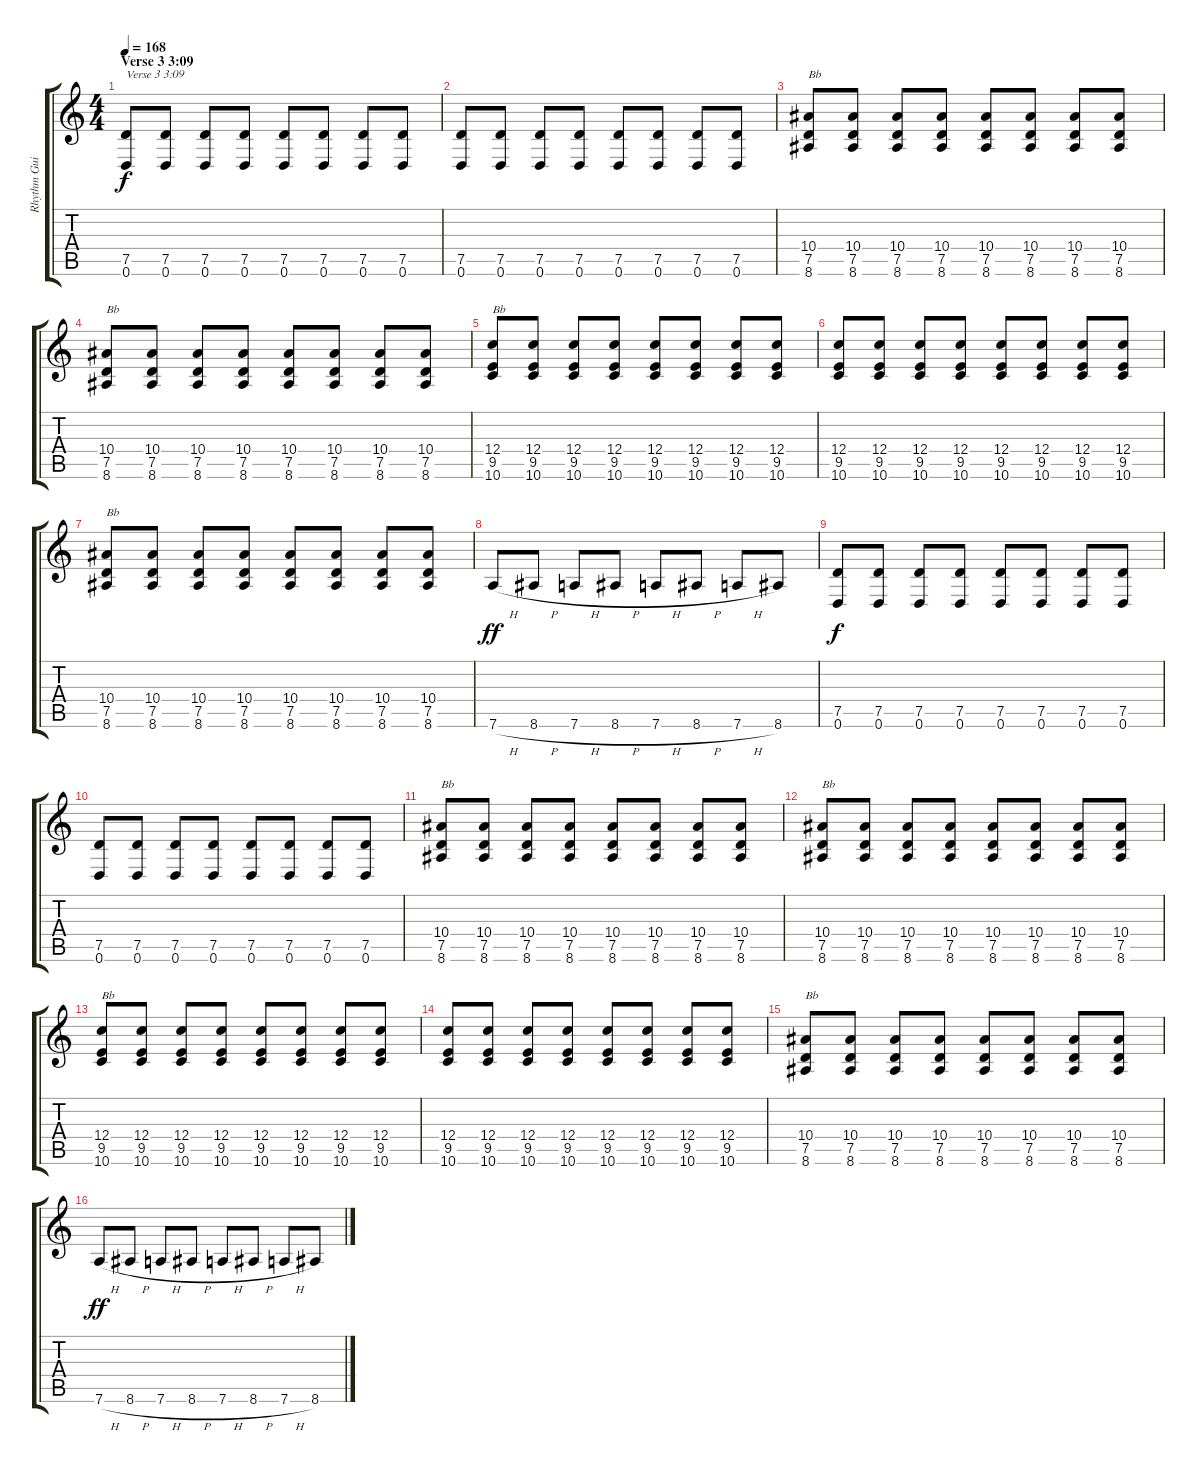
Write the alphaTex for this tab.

\track ("Rhythm Guitar (right)" "Rhythm Gui") {instrument overdrivenguitar}
\staff {score tabs}
\tuning (D4 A3 F3 C3 G2 D2) {hide}
\ts (4 4)
\section ("" "Verse 3 3:09")
\tempo 168
\clef g2
\ks c
(7.5 0.6).8{txt "Verse 3 3:09" dy f} (7.5 0.6).8 (7.5 0.6).8 (7.5 0.6).8 (7.5 0.6).8 (7.5 0.6).8 (7.5 0.6).8 (7.5 0.6).8 |
(7.5 0.6).8 (7.5 0.6).8 (7.5 0.6).8 (7.5 0.6).8 (7.5 0.6).8 (7.5 0.6).8 (7.5 0.6).8 (7.5 0.6).8 |
(10.4 7.5 8.6).8{txt "Bb"} (10.4 7.5 8.6).8 (10.4 7.5 8.6).8 (10.4 7.5 8.6).8 (10.4 7.5 8.6).8 (10.4 7.5 8.6).8 (10.4 7.5 8.6).8 (10.4 7.5 8.6).8 |
(10.4 7.5 8.6).8{txt "Bb"} (10.4 7.5 8.6).8 (10.4 7.5 8.6).8 (10.4 7.5 8.6).8 (10.4 7.5 8.6).8 (10.4 7.5 8.6).8 (10.4 7.5 8.6).8 (10.4 7.5 8.6).8 |
(12.4 9.5 10.6).8{txt "Bb"} (12.4 9.5 10.6).8 (12.4 9.5 10.6).8 (12.4 9.5 10.6).8 (12.4 9.5 10.6).8 (12.4 9.5 10.6).8 (12.4 9.5 10.6).8 (12.4 9.5 10.6).8 |
(12.4 9.5 10.6).8 (12.4 9.5 10.6).8 (12.4 9.5 10.6).8 (12.4 9.5 10.6).8 (12.4 9.5 10.6).8 (12.4 9.5 10.6).8 (12.4 9.5 10.6).8 (12.4 9.5 10.6).8 |
(10.4 7.5 8.6).8{txt "Bb"} (10.4 7.5 8.6).8 (10.4 7.5 8.6).8 (10.4 7.5 8.6).8 (10.4 7.5 8.6).8 (10.4 7.5 8.6).8 (10.4 7.5 8.6).8 (10.4 7.5 8.6).8 |
7.6{h}.8{dy ff} 8.6{h}.8 7.6{h}.8 8.6{h}.8 7.6{h}.8 8.6{h}.8 7.6{h}.8 8.6.8 |
(7.5 0.6).8{dy f} (7.5 0.6).8 (7.5 0.6).8 (7.5 0.6).8 (7.5 0.6).8 (7.5 0.6).8 (7.5 0.6).8 (7.5 0.6).8 |
(7.5 0.6).8 (7.5 0.6).8 (7.5 0.6).8 (7.5 0.6).8 (7.5 0.6).8 (7.5 0.6).8 (7.5 0.6).8 (7.5 0.6).8 |
(10.4 7.5 8.6).8{txt "Bb"} (10.4 7.5 8.6).8 (10.4 7.5 8.6).8 (10.4 7.5 8.6).8 (10.4 7.5 8.6).8 (10.4 7.5 8.6).8 (10.4 7.5 8.6).8 (10.4 7.5 8.6).8 |
(10.4 7.5 8.6).8{txt "Bb"} (10.4 7.5 8.6).8 (10.4 7.5 8.6).8 (10.4 7.5 8.6).8 (10.4 7.5 8.6).8 (10.4 7.5 8.6).8 (10.4 7.5 8.6).8 (10.4 7.5 8.6).8 |
(12.4 9.5 10.6).8{txt "Bb"} (12.4 9.5 10.6).8 (12.4 9.5 10.6).8 (12.4 9.5 10.6).8 (12.4 9.5 10.6).8 (12.4 9.5 10.6).8 (12.4 9.5 10.6).8 (12.4 9.5 10.6).8 |
(12.4 9.5 10.6).8 (12.4 9.5 10.6).8 (12.4 9.5 10.6).8 (12.4 9.5 10.6).8 (12.4 9.5 10.6).8 (12.4 9.5 10.6).8 (12.4 9.5 10.6).8 (12.4 9.5 10.6).8 |
(10.4 7.5 8.6).8{txt "Bb"} (10.4 7.5 8.6).8 (10.4 7.5 8.6).8 (10.4 7.5 8.6).8 (10.4 7.5 8.6).8 (10.4 7.5 8.6).8 (10.4 7.5 8.6).8 (10.4 7.5 8.6).8 |
7.6{h}.8{dy ff} 8.6{h}.8 7.6{h}.8 8.6{h}.8 7.6{h}.8 8.6{h}.8 7.6{h}.8 8.6.8
